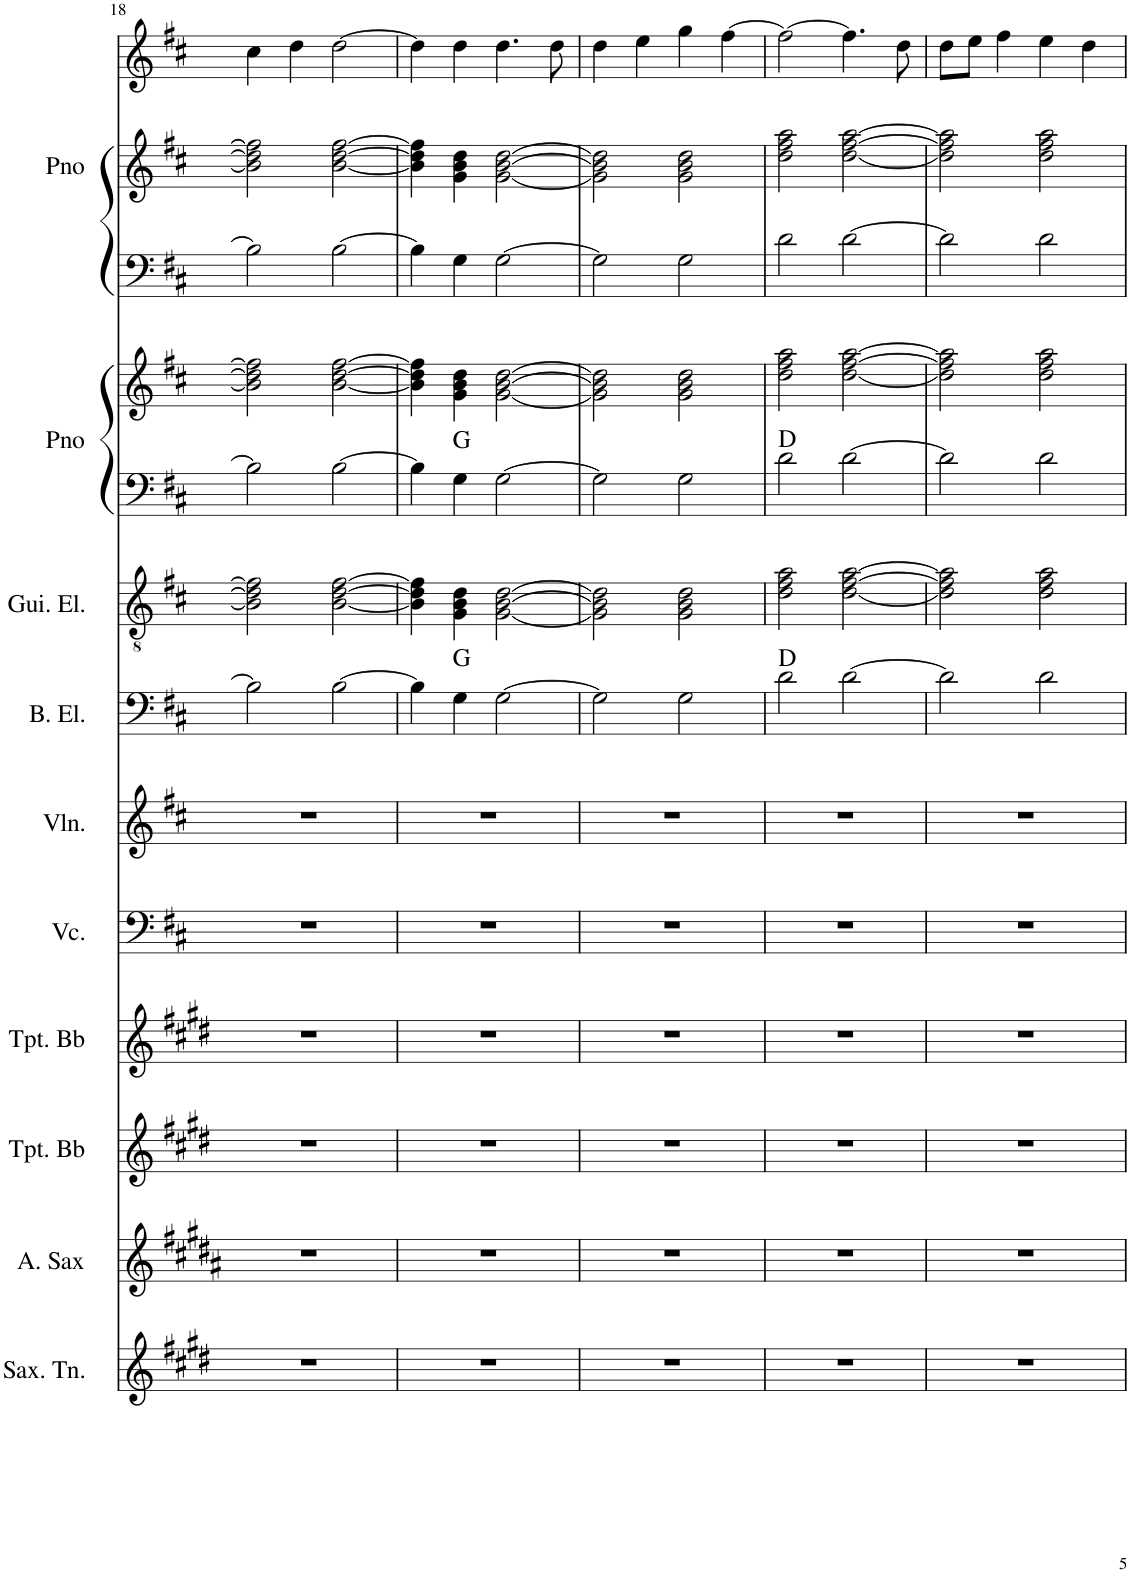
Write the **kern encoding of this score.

**kern	**kern	**kern	**kern	**kern	**kern	**kern	**harte	**kern	**kern	**kern	**harte	**kern	**kern	**kern
*part10	*part9	*part8	*part7	*part6	*part5	*part4	*part4	*part3	*part2	*part2	*part2	*part1	*part1	*part1
*staff13	*staff12	*staff11	*staff10	*staff9	*staff8	*staff7	*	*staff6	*staff5	*staff4	*	*staff3	*staff2	*staff1
*I"Saxofone Tenor	*I"Saxofone Alto	*I"Trompete Bb	*I"Trompete Bb	*I"Violoncelo	*I"Violino	*I"Base	*	*I"Guitarra elétrica	*I"Piano	*	*	*I"Piano	*	*
*I'Sax. Tn.	*	*I'Tpt. Bb	*I'Tpt. Bb	*I'Vc.	*I'Vln.	*	*	*I'Gui. El.	*I'Pno	*	*	*I'Pno	*	*
!!LO:PB:g=z
*clefG2	*clefG2	*clefG2	*clefG2	*clefF4	*clefG2	*clefF4	*	*clefGv2	*clefF4	*clefG2	*	*clefF4	*clefG2	*clefG2
*Trd8c14	*Trd5c9	*Trd1c2	*Trd1c2	*	*	*Trd7c12	*	*	*	*	*	*	*	*
*k[f#c#g#d#]	*k[f#c#g#d#a#]	*k[f#c#g#d#]	*k[f#c#g#d#]	*k[f#c#]	*k[f#c#]	*k[f#c#]	*	*k[f#c#]	*k[f#c#]	*k[f#c#]	*	*k[f#c#]	*k[f#c#]	*k[f#c#]
*M2/2	*M2/2	*M2/2	*M2/2	*M2/2	*M2/2	*M2/2	*	*M2/2	*M2/2	*M2/2	*	*M2/2	*M2/2	*M2/2
=18	=18	=18	=18	=18	=18	=18	=18	=18	=18	=18	=18	=18	=18	=18
1r	1r	1r	1r	1r	1r	2B\]	.	2B\] 2d\] 2f#\]	2B\]	2b\] 2dd\] 2ff#\]	.	2B\]	2b\] 2dd\] 2ff#\]	4cc#\
.	.	.	.	.	.	.	.	.	.	.	.	.	.	4dd\
.	.	.	.	.	.	[2B\	.	[2B\ [2d\ [2f#\	[2B\	[2b\ [2dd\ [2ff#\	.	[2B\	[2b\ [2dd\ [2ff#\	[2dd\
=19	=19	=19	=19	=19	=19	=19	=19	=19	=19	=19	=19	=19	=19	=19
1r	1r	1r	1r	1r	1r	4B\]	.	4B\] 4d\] 4f#\]	4B\]	4b\] 4dd\] 4ff#\]	.	4B\]	4b\] 4dd\] 4ff#\]	4dd\]
.	.	.	.	.	.	4G\	G:maj	4G\ 4B\ 4d\	4G\	4g\ 4b\ 4dd\	G:maj	4G\	4g\ 4b\ 4dd\	4dd\
.	.	.	.	.	.	[2G\	.	[2G\ [2B\ [2d\	[2G\	[2g\ [2b\ [2dd\	.	[2G\	[2g\ [2b\ [2dd\	4.dd\
.	.	.	.	.	.	.	.	.	.	.	.	.	.	8dd\
=20	=20	=20	=20	=20	=20	=20	=20	=20	=20	=20	=20	=20	=20	=20
1r	1r	1r	1r	1r	1r	2G\]	.	2G\] 2B\] 2d\]	2G\]	2g\] 2b\] 2dd\]	.	2G\]	2g\] 2b\] 2dd\]	4dd\
.	.	.	.	.	.	.	.	.	.	.	.	.	.	4ee\
.	.	.	.	.	.	2G\	.	2G\ 2B\ 2d\	2G\	2g\ 2b\ 2dd\	.	2G\	2g\ 2b\ 2dd\	4gg\
.	.	.	.	.	.	.	.	.	.	.	.	.	.	[4ff#\
=21	=21	=21	=21	=21	=21	=21	=21	=21	=21	=21	=21	=21	=21	=21
1r	1r	1r	1r	1r	1r	2d\	D:maj	2d\ 2f#\ 2a\	2d\	2dd\ 2ff#\ 2aa\	D:maj	2d\	2dd\ 2ff#\ 2aa\	2ff#\_
.	.	.	.	.	.	[2d\	.	[2d\ [2f#\ [2a\	[2d\	[2dd\ [2ff#\ [2aa\	.	[2d\	[2dd\ [2ff#\ [2aa\	4.ff#\]
.	.	.	.	.	.	.	.	.	.	.	.	.	.	8dd\
=22	=22	=22	=22	=22	=22	=22	=22	=22	=22	=22	=22	=22	=22	=22
1r	1r	1r	1r	1r	1r	2d\]	.	2d\] 2f#\] 2a\]	2d\]	2dd\] 2ff#\] 2aa\]	.	2d\]	2dd\] 2ff#\] 2aa\]	8dd\L
.	.	.	.	.	.	.	.	.	.	.	.	.	.	8ee\J
.	.	.	.	.	.	.	.	.	.	.	.	.	.	4ff#\
.	.	.	.	.	.	2d\	.	2d\ 2f#\ 2a\	2d\	2dd\ 2ff#\ 2aa\	.	2d\	2dd\ 2ff#\ 2aa\	4ee\
.	.	.	.	.	.	.	.	.	.	.	.	.	.	4dd\
=	=	=	=	=	=	=	=	=	=	=	=	=	=	=
*-	*-	*-	*-	*-	*-	*-	*-	*-	*-	*-	*-	*-	*-	*-
